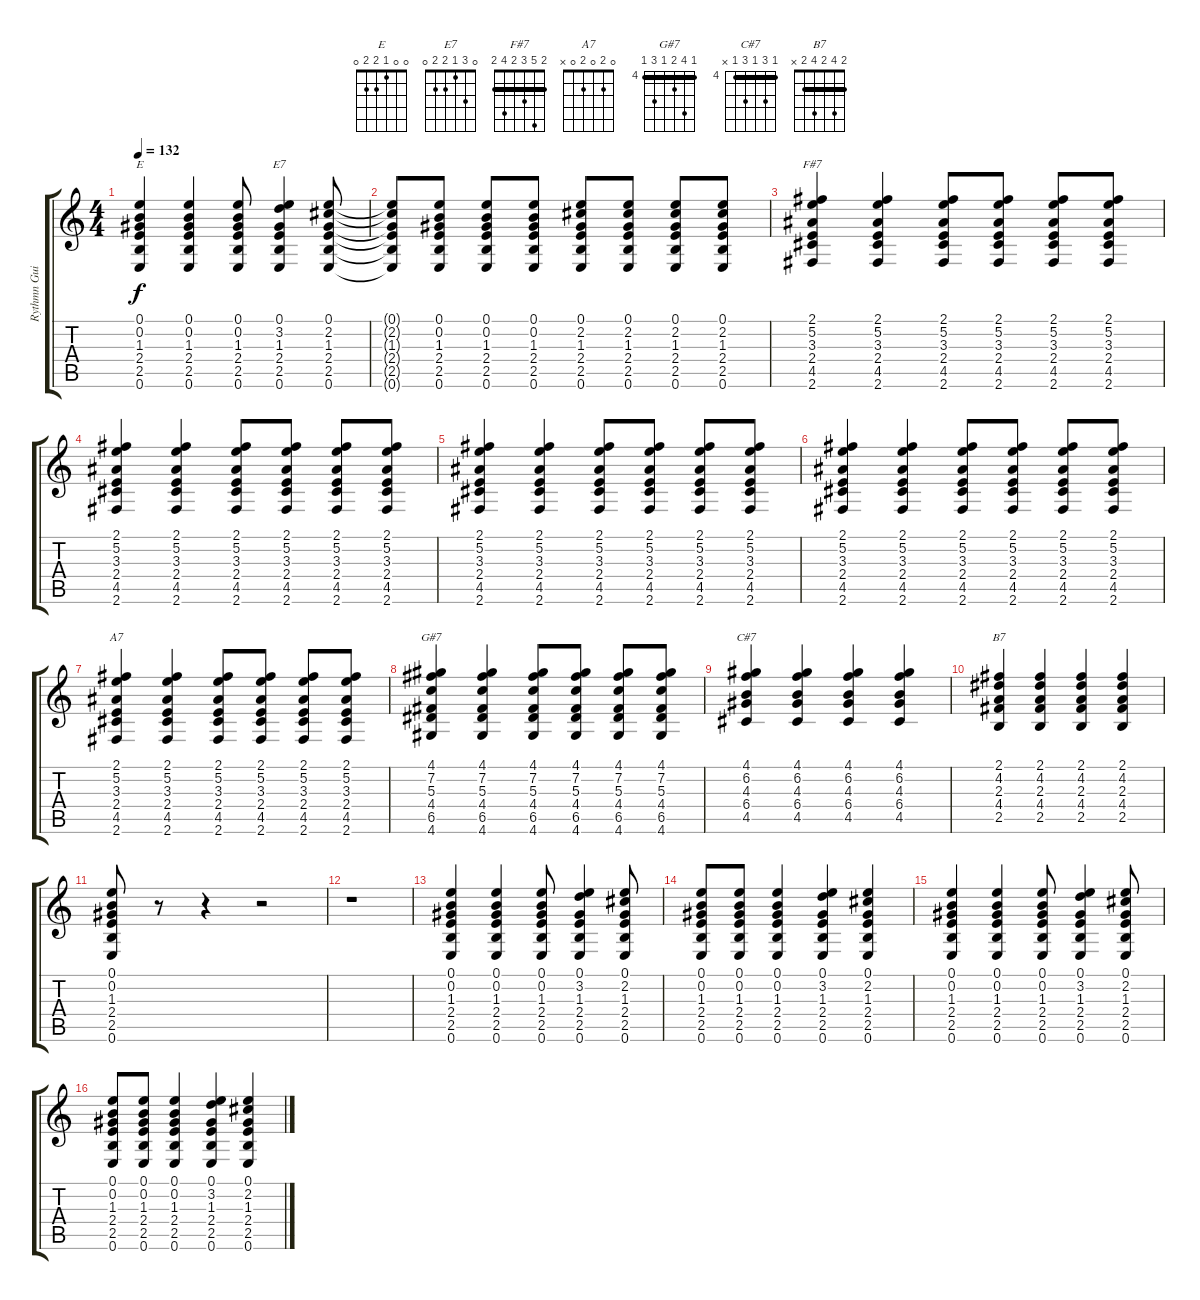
\track ("Rythmn Guitar" "Rythmn Gui") {instrument acousticguitarsteel}
\staff {score tabs}
\tuning (E4 B3 G3 D3 A2 E2) {hide}
\chord ("E" 0 0 1 2 2 0)
\chord ("E7" 0 3 1 2 2 0)
\chord ("F#7" 2 5 3 2 4 2) {barre 2}
\chord ("A7" 0 2 0 2 0 x)
\chord ("G#7" 4 7 5 4 6 4) {firstfret 4 barre 4}
\chord ("C#7" 4 6 4 6 4 x) {firstfret 4 barre 4}
\chord ("B7" 2 4 2 4 2 x) {barre 2}
\ts (4 4)
\tempo 132
\clef g2
\ks c
(0.1 0.2 1.3 2.4 2.5 0.6).4{ch "E" dy f} (0.1 0.2 1.3 2.4 2.5 0.6).4 (0.1 0.2 1.3 2.4 2.5 0.6).8 (0.1 3.2 1.3 2.4 2.5 0.6).4{ch "E7"} (0.1 2.2 1.3 2.4 2.5 0.6).8 |
(0.1{t} 2.2{t} 1.3{t} 2.4{t} 2.5{t} 0.6{t}).8 (0.1 0.2 1.3 2.4 2.5 0.6).8 (0.1 0.2 1.3 2.4 2.5 0.6).8 (0.1 0.2 1.3 2.4 2.5 0.6).8 (0.1 2.2 1.3 2.4 2.5 0.6).8 (0.1 2.2 1.3 2.4 2.5 0.6).8 (0.1 2.2 1.3 2.4 2.5 0.6).8 (0.1 2.2 1.3 2.4 2.5 0.6).8 |
(2.1 5.2 3.3 2.4 4.5 2.6).4{ch "F#7"} (2.1 5.2 3.3 2.4 4.5 2.6).4 (2.1 5.2 3.3 2.4 4.5 2.6).8 (2.1 5.2 3.3 2.4 4.5 2.6).8 (2.1 5.2 3.3 2.4 4.5 2.6).8 (2.1 5.2 3.3 2.4 4.5 2.6).8 |
(2.1 5.2 3.3 2.4 4.5 2.6).4 (2.1 5.2 3.3 2.4 4.5 2.6).4 (2.1 5.2 3.3 2.4 4.5 2.6).8 (2.1 5.2 3.3 2.4 4.5 2.6).8 (2.1 5.2 3.3 2.4 4.5 2.6).8 (2.1 5.2 3.3 2.4 4.5 2.6).8 |
(2.1 5.2 3.3 2.4 4.5 2.6).4 (2.1 5.2 3.3 2.4 4.5 2.6).4 (2.1 5.2 3.3 2.4 4.5 2.6).8 (2.1 5.2 3.3 2.4 4.5 2.6).8 (2.1 5.2 3.3 2.4 4.5 2.6).8 (2.1 5.2 3.3 2.4 4.5 2.6).8 |
(2.1 5.2 3.3 2.4 4.5 2.6).4 (2.1 5.2 3.3 2.4 4.5 2.6).4 (2.1 5.2 3.3 2.4 4.5 2.6).8 (2.1 5.2 3.3 2.4 4.5 2.6).8 (2.1 5.2 3.3 2.4 4.5 2.6).8 (2.1 5.2 3.3 2.4 4.5 2.6).8 |
(2.1 5.2 3.3 2.4 4.5 2.6).4{ch "A7"} (2.1 5.2 3.3 2.4 4.5 2.6).4 (2.1 5.2 3.3 2.4 4.5 2.6).8 (2.1 5.2 3.3 2.4 4.5 2.6).8 (2.1 5.2 3.3 2.4 4.5 2.6).8 (2.1 5.2 3.3 2.4 4.5 2.6).8 |
(4.1 7.2 5.3 4.4 6.5 4.6).4{ch "G#7"} (4.1 7.2 5.3 4.4 6.5 4.6).4 (4.1 7.2 5.3 4.4 6.5 4.6).8 (4.1 7.2 5.3 4.4 6.5 4.6).8 (4.1 7.2 5.3 4.4 6.5 4.6).8 (4.1 7.2 5.3 4.4 6.5 4.6).8 |
(4.1 6.2 4.3 6.4 4.5).4{ch "C#7"} (4.1 6.2 4.3 6.4 4.5).4 (4.1 6.2 4.3 6.4 4.5).4 (4.1 6.2 4.3 6.4 4.5).4 |
(2.1 4.2 2.3 4.4 2.5).4{ch "B7"} (2.1 4.2 2.3 4.4 2.5).4 (2.1 4.2 2.3 4.4 2.5).4 (2.1 4.2 2.3 4.4 2.5).4 |
(0.1 0.2 1.3 2.4 2.5 0.6).8 r.8 r.4 r.2 |
r.1 |
(0.1 0.2 1.3 2.4 2.5 0.6).4 (0.1 0.2 1.3 2.4 2.5 0.6).4 (0.1 0.2 1.3 2.4 2.5 0.6).8 (0.1 3.2 1.3 2.4 2.5 0.6).4 (0.1 2.2 1.3 2.4 2.5 0.6).8 |
(0.1 0.2 1.3 2.4 2.5 0.6).8 (0.1 0.2 1.3 2.4 2.5 0.6).8 (0.1 0.2 1.3 2.4 2.5 0.6).4 (0.1 3.2 1.3 2.4 2.5 0.6).4 (0.1 2.2 1.3 2.4 2.5 0.6).4 |
(0.1 0.2 1.3 2.4 2.5 0.6).4 (0.1 0.2 1.3 2.4 2.5 0.6).4 (0.1 0.2 1.3 2.4 2.5 0.6).8 (0.1 3.2 1.3 2.4 2.5 0.6).4 (0.1 2.2 1.3 2.4 2.5 0.6).8 |
(0.1 0.2 1.3 2.4 2.5 0.6).8 (0.1 0.2 1.3 2.4 2.5 0.6).8 (0.1 0.2 1.3 2.4 2.5 0.6).4 (0.1 3.2 1.3 2.4 2.5 0.6).4 (0.1 2.2 1.3 2.4 2.5 0.6).4
